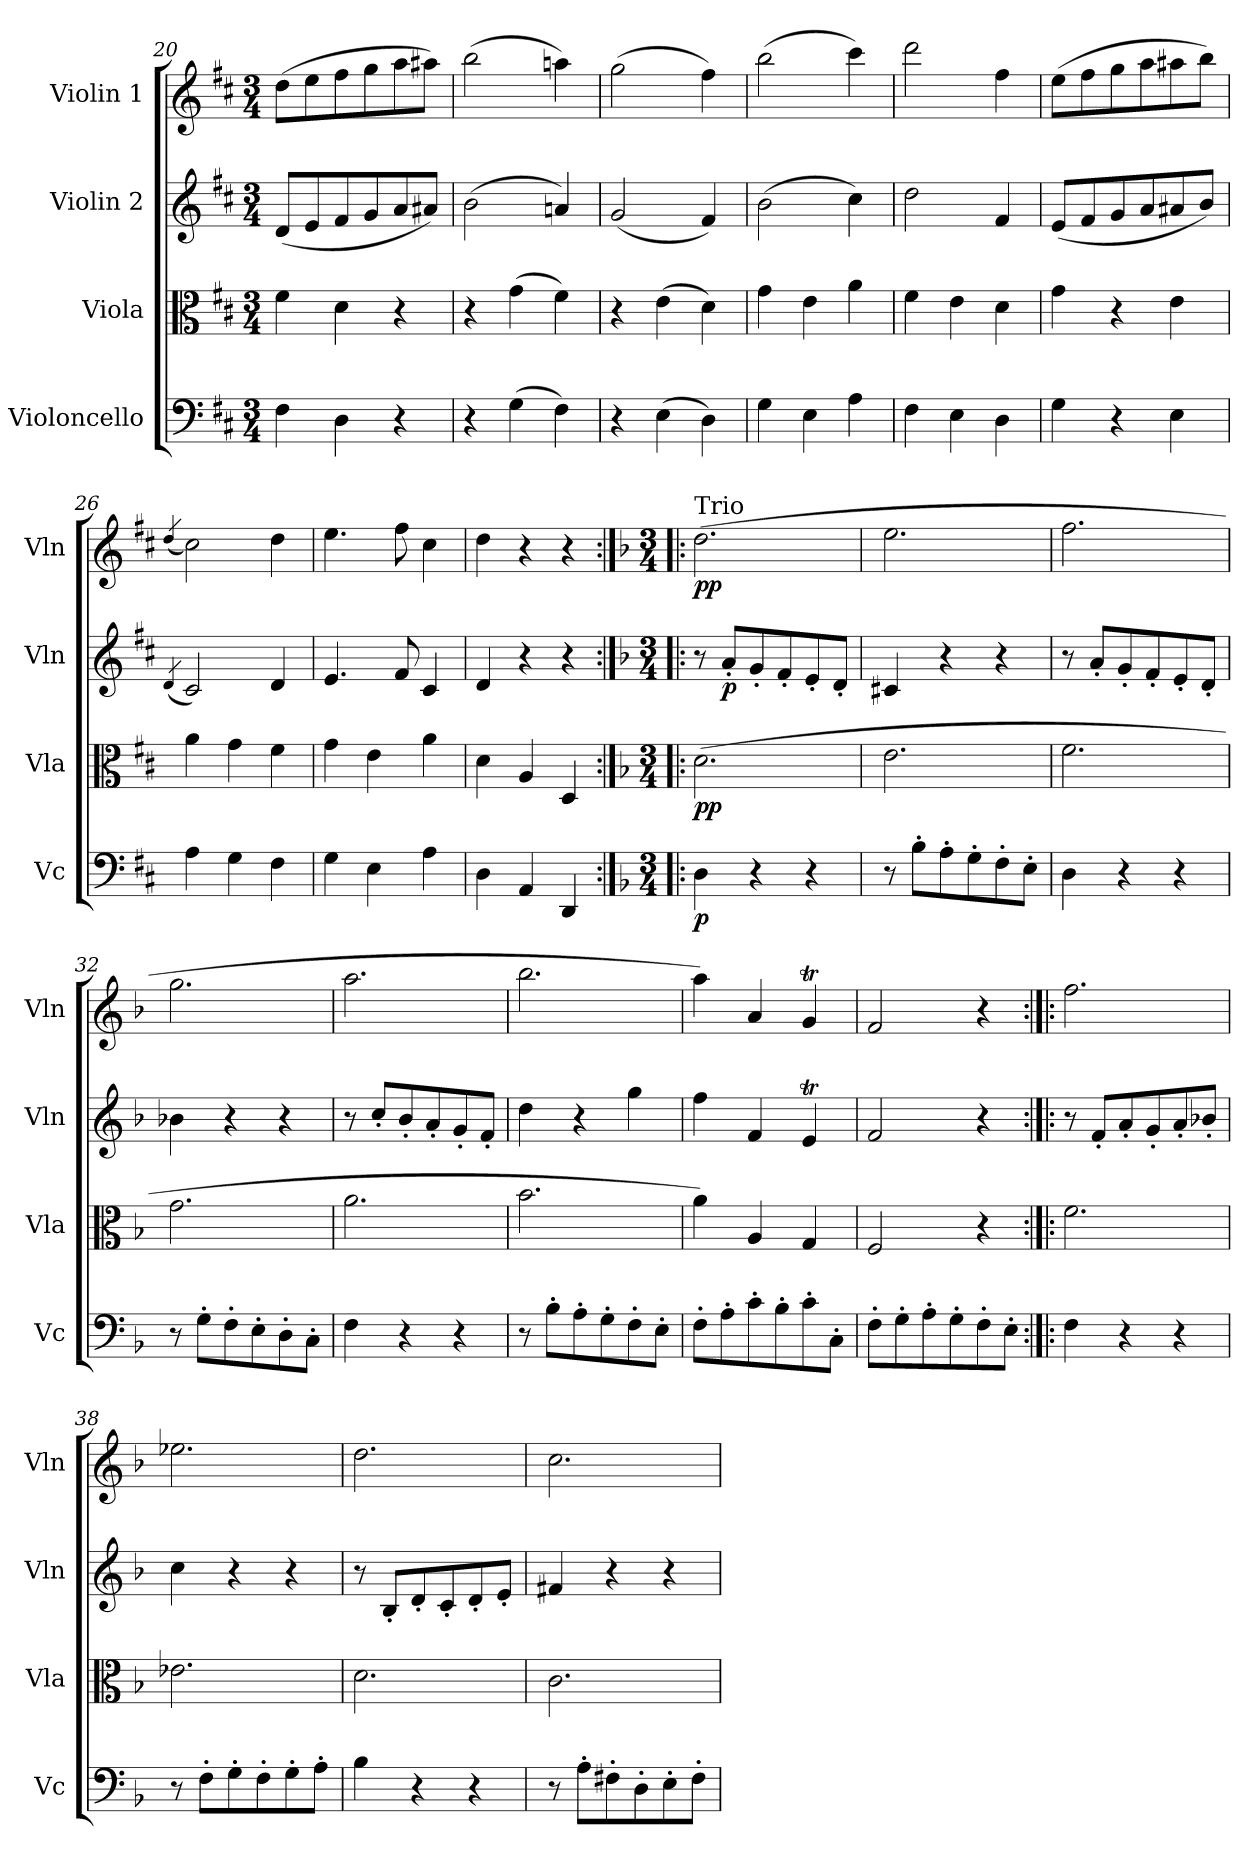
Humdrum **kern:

**kern	**dynam	**kern	**dynam	**kern	**dynam	**kern	**dynam
*part4	*part4	*part3	*part3	*part2	*part2	*part1	*part1
*staff4	*staff4	*staff3	*staff3	*staff2	*staff2	*staff1	*staff1
*I"Violoncello	*	*I"Viola	*	*I"Violin 2	*	*I"Violin 1	*
*I'Vc	*	*I'Vla	*	*I'Vln	*	*I'Vln	*
*clefF4	*	*clefC3	*	*clefG2	*	*clefG2	*
*k[f#c#]	*	*k[f#c#]	*	*k[f#c#]	*	*k[f#c#]	*
*M3/4	*	*M3/4	*	*M3/4	*	*M3/4	*
=20	=20	=20	=20	=20	=20	=20	=20
4F#\	.	4f#\	.	(8d/L	.	(8dd\L	.
.	.	.	.	8e/	.	8ee\	.
4D\	.	4d\	.	8f#/	.	8ff#\	.
.	.	.	.	8g/	.	8gg\	.
4r	.	4r	.	8a/	.	8aa\	.
.	.	.	.	8a#X/J)	.	8aa#X\J)	.
=21	=21	=21	=21	=21	=21	=21	=21
4r	.	4r	.	(2b\	.	(2bb\	.
(4G\	.	(4g\	.	.	.	.	.
4F#\)	.	4f#\)	.	4an/)	.	4aan\)	.
=22	=22	=22	=22	=22	=22	=22	=22
4r	.	4r	.	(2g/	.	(2gg\	.
(4E\	.	(4e\	.	.	.	.	.
4D\)	.	4d\)	.	4f#/)	.	4ff#\)	.
=23	=23	=23	=23	=23	=23	=23	=23
4G\	.	4g\	.	(2b\	.	(2bb\	.
4E\	.	4e\	.	.	.	.	.
4A\	.	4a\	.	4cc#\)	.	4ccc#\)	.
!!LO:LB:g=z
=24	=24	=24	=24	=24	=24	=24	=24
4F#\	.	4f#\	.	2dd\	.	2ddd\	.
4E\	.	4e\	.	.	.	.	.
4D\	.	4d\	.	4f#/	.	4ff#\	.
=25	=25	=25	=25	=25	=25	=25	=25
4G\	.	4g\	.	(8e/L	.	(8ee\L	.
.	.	.	.	8f#/	.	8ff#\	.
4r	.	4r	.	8g/	.	8gg\	.
.	.	.	.	8a/	.	8aa\	.
4E\	.	4e\	.	8a#X/	.	8aa#X\	.
.	.	.	.	8b/J)	.	8bb\J)	.
=26	=26	=26	=26	=26	=26	=26	=26
.	.	.	.	(4qd/	.	(4qdd/	.
4A\	.	4a\	.	2c#/)	.	2cc#\)	.
4G\	.	4g\	.	.	.	.	.
4F#\	.	4f#\	.	4d/	.	4dd\	.
=27	=27	=27	=27	=27	=27	=27	=27
4G\	.	4g\	.	4.e/	.	4.ee\	.
4E\	.	4e\	.	.	.	.	.
.	.	.	.	8f#/	.	8ff#\	.
4A\	.	4a\	.	4c#/	.	4cc#\	.
=28	=28	=28	=28	=28	=28	=28	=28
4D\	.	4d\	.	4d/	.	4dd\	.
4AA/	.	4A/	.	4r	.	4r	.
4DD/	.	4D/	.	4r	.	4r	.
!!LO:PB:g=z
=29:|!|:	=29:|!|:	=29:|!|:	=29:|!|:	=29:|!|:	=29:|!|:	=29:|!|:	=29:|!|:
*k[b-]	*	*k[b-]	*	*k[b-]	*	*k[b-]	*
*M3/4	*	*M3/4	*	*M3/4	*	*M3/4	*
!	!	!	!	!	!	!LO:TX:a:t=Trio	!
!	!LO:DY:b	!	!LO:DY:b	!	!	!	!LO:DY:b
4D\	p	(2.d\	pp	8r	.	(2.dd\	pp
!	!	!	!	!	!LO:DY:b	!	!
.	.	.	.	8a'/L	p	.	.
4r	.	.	.	8g'/	.	.	.
.	.	.	.	8f'/	.	.	.
4r	.	.	.	8e'/	.	.	.
.	.	.	.	8d'/J	.	.	.
=30	=30	=30	=30	=30	=30	=30	=30
8r	.	2.e\	.	4c#X/	.	2.ee\	.
8B-'\L	.	.	.	.	.	.	.
8A'\	.	.	.	4r	.	.	.
8G'\	.	.	.	.	.	.	.
8F'\	.	.	.	4r	.	.	.
8E'\J	.	.	.	.	.	.	.
=31	=31	=31	=31	=31	=31	=31	=31
4D\	.	2.f\	.	8r	.	2.ff\	.
.	.	.	.	8a'/L	.	.	.
4r	.	.	.	8g'/	.	.	.
.	.	.	.	8f'/	.	.	.
4r	.	.	.	8e'/	.	.	.
.	.	.	.	8d'/J	.	.	.
=32	=32	=32	=32	=32	=32	=32	=32
8r	.	2.g\	.	4b-X\	.	2.gg\	.
8G'\L	.	.	.	.	.	.	.
8F'\	.	.	.	4r	.	.	.
8E'\	.	.	.	.	.	.	.
8D'\	.	.	.	4r	.	.	.
8C'\J	.	.	.	.	.	.	.
!!LO:LB:g=z
=33	=33	=33	=33	=33	=33	=33	=33
4F\	.	2.a\	.	8r	.	2.aa\	.
.	.	.	.	8cc'/L	.	.	.
4r	.	.	.	8b-'/	.	.	.
.	.	.	.	8a'/	.	.	.
4r	.	.	.	8g'/	.	.	.
.	.	.	.	8f'/J	.	.	.
=34	=34	=34	=34	=34	=34	=34	=34
8r	.	2.b-\	.	4dd\	.	2.bb-\	.
8B-'\L	.	.	.	.	.	.	.
8A'\	.	.	.	4r	.	.	.
8G'\	.	.	.	.	.	.	.
8F'\	.	.	.	4gg\	.	.	.
8E'\J	.	.	.	.	.	.	.
=35	=35	=35	=35	=35	=35	=35	=35
8F'\L	.	4a\)	.	4ff\	.	4aa\)	.
8A'\	.	.	.	.	.	.	.
8c'\	.	4A/	.	4f/	.	4a/	.
8B-'\	.	.	.	.	.	.	.
8c'\	.	4G/	.	4et/	.	4gT/	.
8C'\J	.	.	.	.	.	.	.
=36	=36	=36	=36	=36	=36	=36	=36
8F'\L	.	2F/	.	2f/	.	2f/	.
8G'\	.	.	.	.	.	.	.
8A'\	.	.	.	.	.	.	.
8G'\	.	.	.	.	.	.	.
8F'\	.	4r	.	4r	.	4r	.
8E'\J	.	.	.	.	.	.	.
=37:|!|:	=37:|!|:	=37:|!|:	=37:|!|:	=37:|!|:	=37:|!|:	=37:|!|:	=37:|!|:
4F\	.	2.f\	.	8r	.	2.ff\	.
.	.	.	.	8f'/L	.	.	.
4r	.	.	.	8a'/	.	.	.
.	.	.	.	8g'/	.	.	.
4r	.	.	.	8a'/	.	.	.
.	.	.	.	8b-X'/J	.	.	.
!!LO:LB:g=z
=38	=38	=38	=38	=38	=38	=38	=38
8r	.	2.e-X\	.	4cc\	.	2.ee-X\	.
8F'\L	.	.	.	.	.	.	.
8G'\	.	.	.	4r	.	.	.
8F'\	.	.	.	.	.	.	.
8G'\	.	.	.	4r	.	.	.
8A'\J	.	.	.	.	.	.	.
=39	=39	=39	=39	=39	=39	=39	=39
4B-\	.	2.d\	.	8r	.	2.dd\	.
.	.	.	.	8B-'/L	.	.	.
4r	.	.	.	8d'/	.	.	.
.	.	.	.	8c'/	.	.	.
4r	.	.	.	8d'/	.	.	.
.	.	.	.	8e'/J	.	.	.
=40	=40	=40	=40	=40	=40	=40	=40
8r	.	2.c\	.	4f#X/	.	2.cc\	.
8A'\L	.	.	.	.	.	.	.
8F#X'\	.	.	.	4r	.	.	.
8D'\	.	.	.	.	.	.	.
8E'\	.	.	.	4r	.	.	.
8F#'\J	.	.	.	.	.	.	.
=	=	=	=	=	=	=	=
*-	*-	*-	*-	*-	*-	*-	*-
